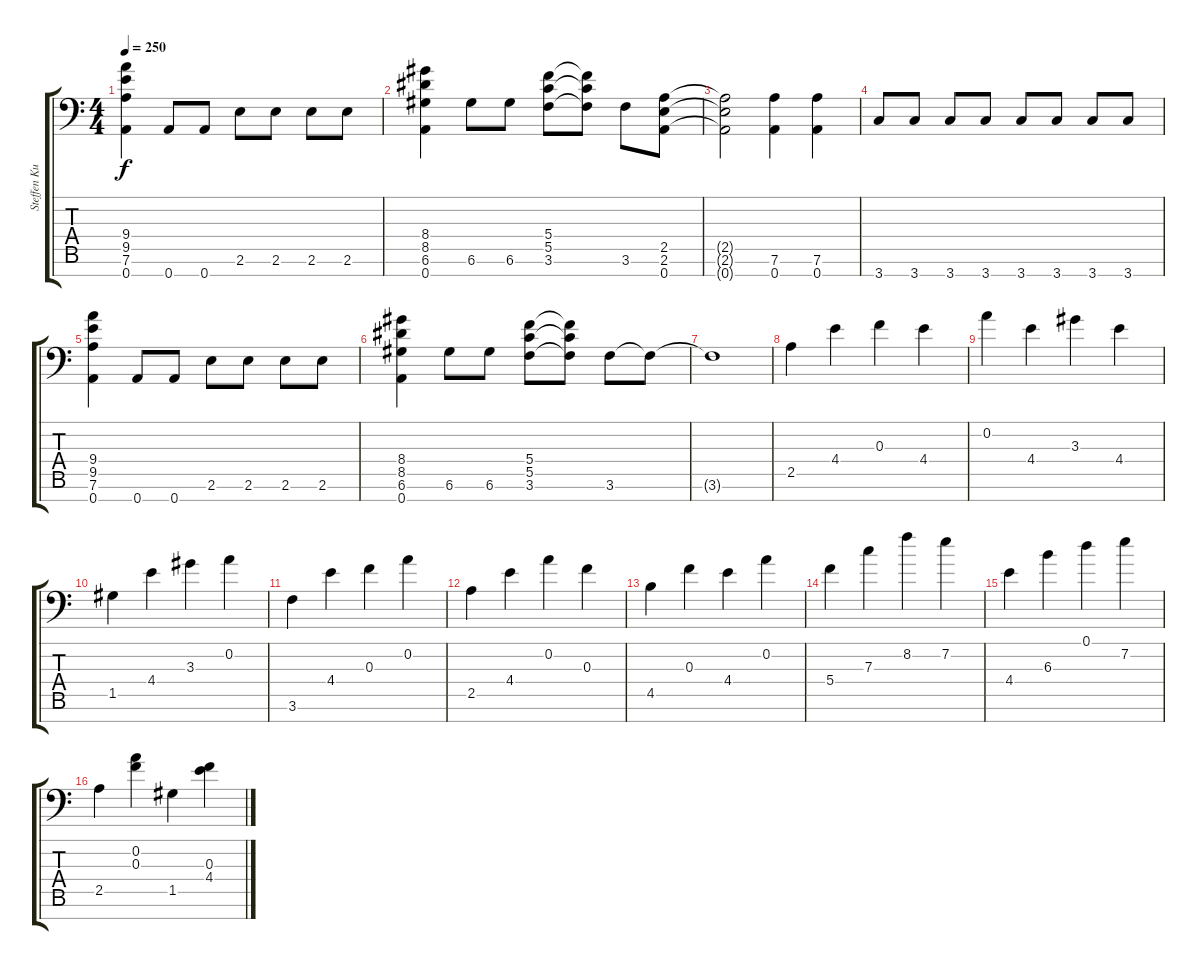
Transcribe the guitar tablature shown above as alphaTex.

\track ("Steffen Kummerer" "Steffen Ku") {instrument distortionguitar}
\staff {score tabs}
\tuning (D4 A3 F3 C3 G2 D2 A1) {hide}
\ts (4 4)
\tempo 250
\clef f4
\ks c
(9.4 9.5 7.6 0.7).4{dy f} 0.7.8 0.7.8 2.6.8 2.6.8 2.6.8 2.6.8 |
(8.4 8.5 6.6 0.7).4 6.6.8 6.6.8 (5.4 5.5 3.6).8 (5.4{t} 5.5{t} 3.6{t}).8 3.6.8 (2.5 2.6 0.7).8 |
(2.5{t} 2.6{t} 0.7{t}).2 (7.6 0.7).4 (7.6 0.7).4 |
3.7.8 3.7.8 3.7.8 3.7.8 3.7.8 3.7.8 3.7.8 3.7.8 |
(9.4 9.5 7.6 0.7).4 0.7.8 0.7.8 2.6.8 2.6.8 2.6.8 2.6.8 |
(8.4 8.5 6.6 0.7).4 6.6.8 6.6.8 (5.4 5.5 3.6).8 (5.4{t} 5.5{t} 3.6{t}).8 3.6.8 3.6{t}.8 |
3.6{t}.1 |
2.5.4 4.4.4 0.3.4 4.4.4 |
0.2.4 4.4.4 3.3.4 4.4.4 |
1.5.4 4.4.4 3.3.4 0.2.4 |
3.6.4 4.4.4 0.3.4 0.2.4 |
2.5.4 4.4.4 0.2.4 0.3.4 |
4.5.4 0.3.4 4.4.4 0.2.4 |
5.4.4 7.3.4 8.2.4 7.2.4 |
4.4.4 6.3.4 0.1.4 7.2.4 |
2.5.4 (0.2 0.3).4 1.5.4 (0.3 4.4).4
